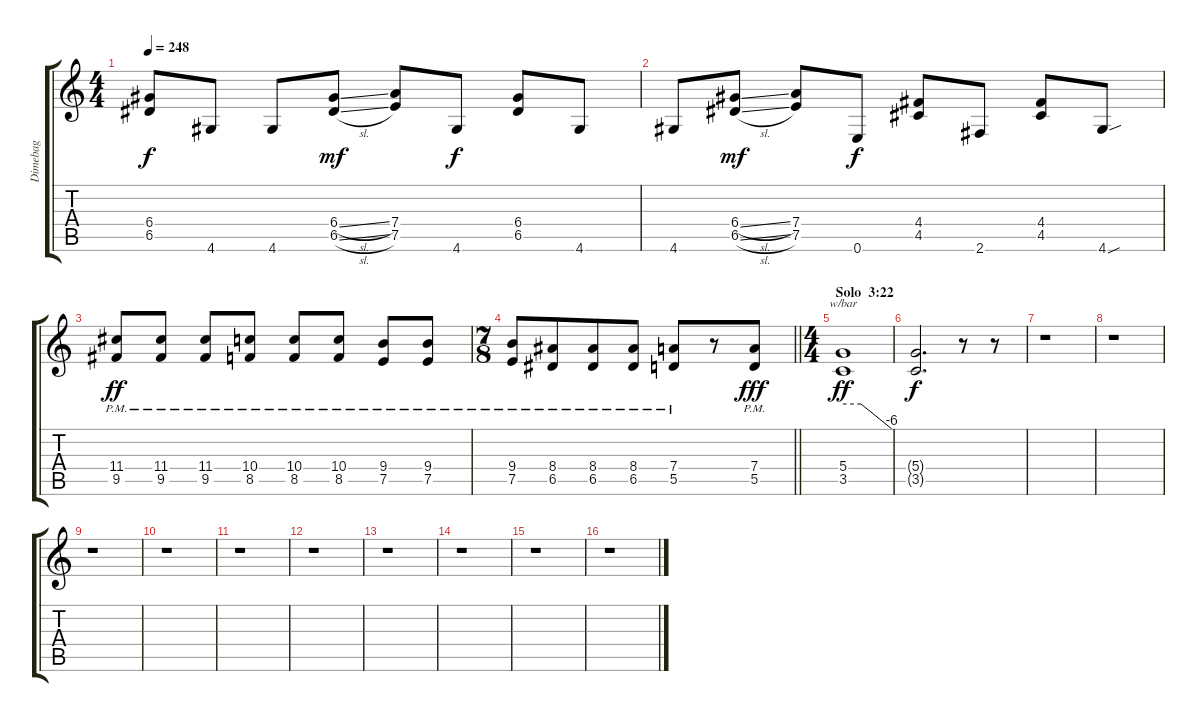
\track ("Dimebag" "Dimebag") {instrument distortionguitar}
\staff {score tabs}
\tuning (E4 B3 G3 D3 A2 E2) {hide}
\ts (4 4)
\tempo 248
\clef g2
\ks c
(6.4 6.5).8{dy f} 4.6.8 4.6.8 (6.4{sl} 6.5{sl}).8{dy mf} (7.4 7.5).8 4.6.8{dy f} (6.4 6.5).8 4.6.8 |
4.6.8 (6.4{sl} 6.5{sl}).8{dy mf} (7.4 7.5).8 0.6.8{dy f} (4.4 4.5).8 2.6.8 (4.4 4.5).8 4.6{sou}.8 |
(11.4{pm} 9.5{pm}).8{dy ff} (11.4{pm} 9.5{pm}).8 (11.4{pm} 9.5{pm}).8 (10.4{pm} 8.5{pm}).8 (10.4{pm} 8.5{pm}).8 (10.4{pm} 8.5{pm}).8 (9.4{pm} 7.5{pm}).8 (9.4{pm} 7.5{pm}).8 |
\ts (7 8)
\barLineRight lightlight
(9.4{pm} 7.5{pm}).8 (8.4{pm} 6.5{pm}).8 (8.4{pm} 6.5{pm}).8 (8.4{pm} 6.5{pm}).8 (7.4{pm} 5.5{pm}).8 r.8 (7.4{pm} 5.5{pm}).8{dy fff} |
\ts (4 4)
\section ("" "Solo  3:22")
(5.4 3.5).1{tbe (custom default 0 0 22 0 60 -24) dy ff} |
(5.4{t} 3.5{t}).2{d dy f} r.8 r.8 |
r.1 |
r.1 |
r.1 |
r.1 |
r.1 |
r.1 |
r.1 |
r.1 |
r.1 |
r.1
